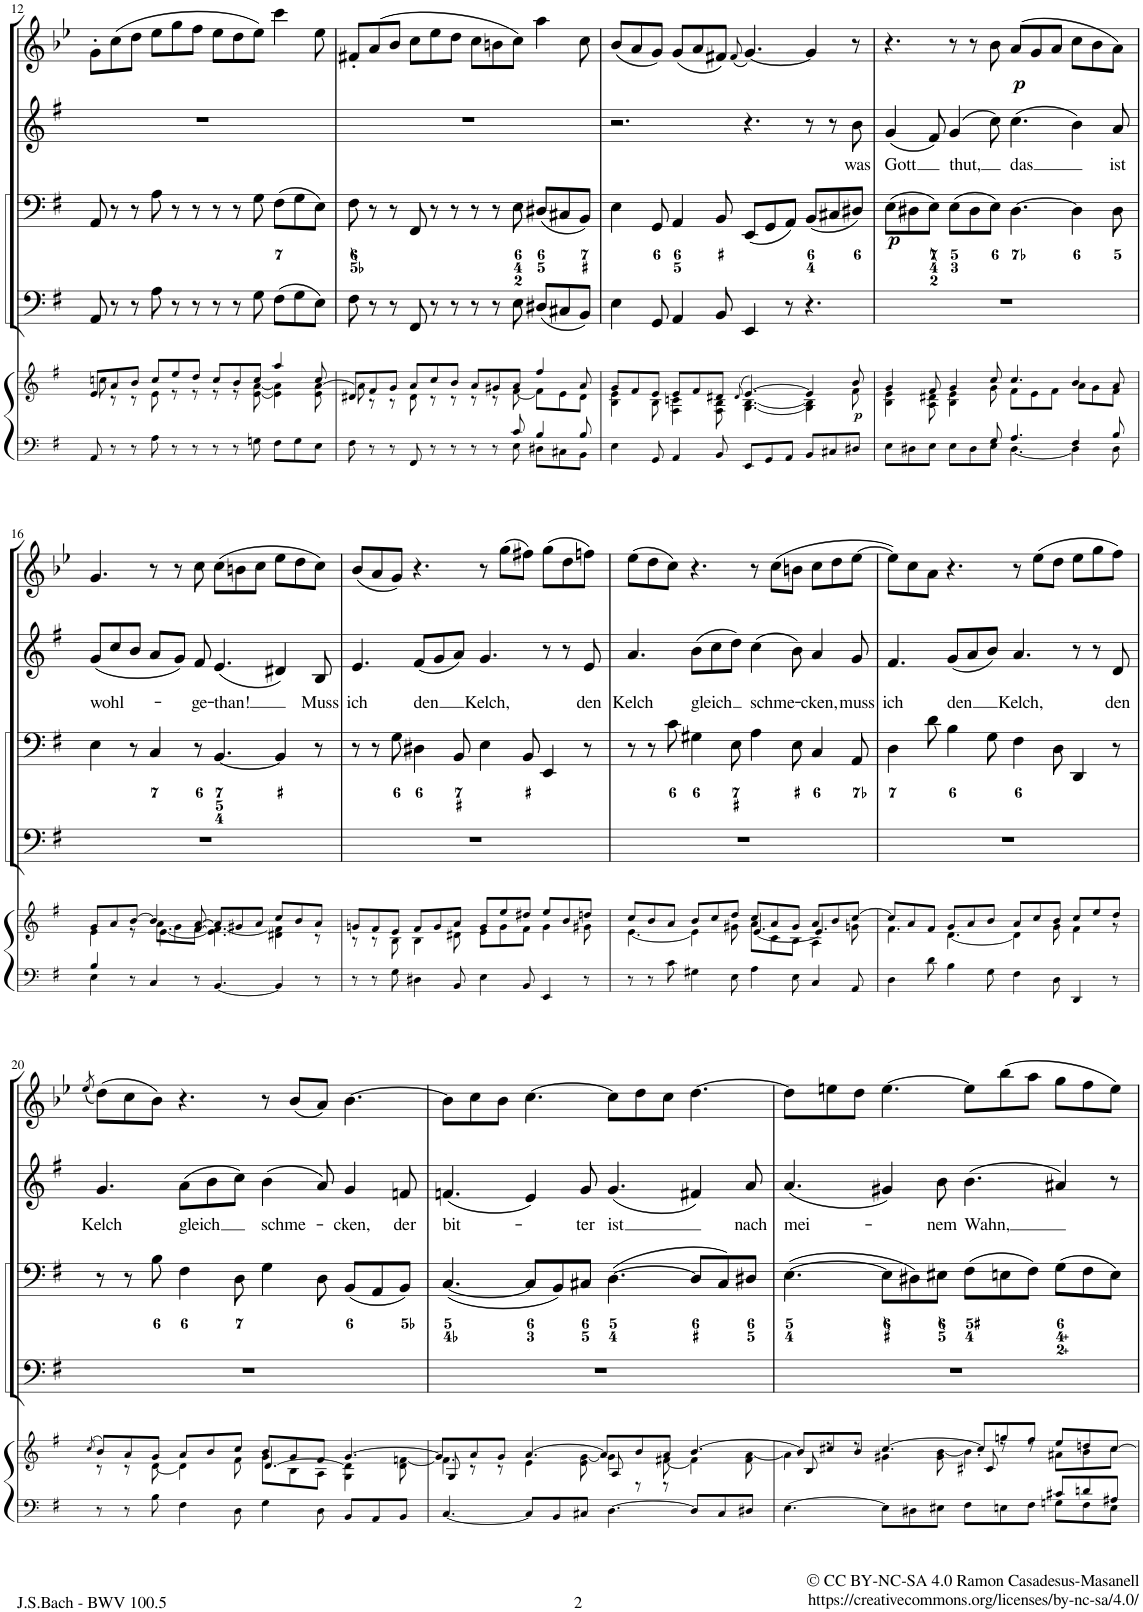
**kern	**kern	**kern	**kern	**kern	**text	**kern
*part5	*part5	*part4	*part3	*part2	*part2	*part1
*staff6	*staff5	*staff4	*staff3	*staff2	*staff2	*staff1
*I"Piano reduction	*	*I"Contrabass	*I"Violoncellos	*I"Alto	*	*I"Oboe d'amore
*I'Pno	*	*I'Cb	*	*	*	*I'Ob
!!LO:PB:g=z
*clefF4	*clefG2	*clefF4	*clefF4	*clefG2	*	*clefG2
*	*	*Trd7c12	*	*	*	*Trd2c3
*k[f#]	*k[f#]	*k[f#]	*k[f#]	*k[f#]	*	*k[b-e-]
*M12/8	*M12/8	*M12/8	*M12/8	*M12/8	*	*M12/8
=12	=12	=12	=12	=12	=12	=12
*	*^	*	*	*	*	*
8AA/	8e/L	8ccn\	8AA/	8AA/	1.r	.	8g'\L
8r	8a/	8r	8r	8r	.	.	(8cc\
8r	8b/J	8r	8r	8r	.	.	8dd\J
8A\	8cc/L	8e\	8A\	8A\	.	.	8ee-\L
8r	8ee/	8r	8r	8r	.	.	8gg\
8r	8dd/J	8r	8r	8r	.	.	8ff\J
8r	8cc/L	8r	8r	8r	.	.	8ee-\L
8r	8b/	8r	8r	8r	.	.	8dd\
8Gn\	8cc/J	[8e\ [8a\	8G\	8G\	.	.	8ee-\J)
8F#\L	4aa/	4e\] 4a\]	(8F#\L	(8F#\L	.	.	4ccc\
8G\	.	.	8G\	8G\	.	.	.
8E\J	8cc/	8e\ [>8a\	8E\J)	8E\J)	.	.	8ee-\
=13	=13	=13	=13	=13	=13	=13	=13
*^	*	*	*	*	*	*	*
8ryy	8F#\	8d#X/L	8a\]	8F#\	8F#\	1.r	.	8f#X'/L
8r	8ryy	8f#/	8r	8r	8r	.	.	(8a/
8r	8ryy	8g/J	8r	8r	8r	.	.	8b-/J
8FF#/	8ryy	8a/L	8d#\	8FF#/	8FF#/	.	.	8cc\L
8r	8ryy	8cc/	8r	8r	8r	.	.	8ee-\
8r	8ryy	8b/J	8r	8r	8r	.	.	8dd\J
8r	8ryy	8a/L	8r	8r	8r	.	.	8cc\L
8r	8ryy	8g#X/	8r	8r	8r	.	.	8bn\
8c/	8E\	8a/J	[8f#\	8E\	8E\	.	.	8cc\J)
4B/	8D#X\L	4ff#/	8f#\L]	(8D#X/L	(8D#X/L	.	.	4aa\
.	8C#X\	.	8e\	8C#X/	8C#X/	.	.	.
8B/	8BB\J	8a/	8d#\J	8BB/J)	8BB/J)	.	.	8cc\
*v	*v	*	*	*	*	*	*	*
=14	=14	=14	=14	=14	=14	=14	=14
4E\	8g/L	4B\ 4e\	4E\	4E\	2.r	.	(8b-/L
.	8f#/	.	.	.	.	.	8a/
8GG/	8e/J	8B\	8GG/	8GG/	.	.	8g/J)
4AA/	8e/L	4F#\ 4cn\	4AA/	4AA/	.	.	(8g/L
.	8f#/	.	.	.	.	.	8a/
8BB/	8d#X/J	8F#\ 8B\	8BB/	8BB/	.	.	8f#X/J)
.	(8qd#/	.	.	.	.	.	(8qf#/
8EE/L	[4.e/)	[4.G\ [4.B\	4EE/	(8EE/L	4.r	.	[4.g/)
8GG/	.	.	.	8GG/	.	.	.
8AA/J	.	.	8r	8AA/J)	.	.	.
8BB/L	4e/]	4G\] 4B\]	4.r	(8BB/L	8r	.	4g/]
8C#X/	.	.	.	8C#X/	8r	.	.
!	!	!	!	!	!	!LO:LY:b	!
8D#X/J	8b/	8f#\	.	8D#X/J)	8b\	was	8r
=15	=15	=15	=15	=15	=15	=15	=15
*^	*	*	*	*	*	*	*
!	!	!	!	!	!	!	!LO:LY:b	!
4.ryy	8E\L	4g/	4B\ 4e\	1.r	(8E\L	(4g/	Gott	4.r
.	8D#X\	.	.	.	8D#X\	.	.	.
.	8E\J	8f#/	8A\ 8d#X\	.	8E\J)	8f#/)	.	.
!	!	!	!	!	!	!	!LO:LY:b	!
4ryy	8E\L	4g/	4B\ 4e\	.	(8E\L	(4g/	thut,	8r
.	8D#\	.	.	.	8D#\	.	.	8r
8G/	8E\J	8cc/	8g\	.	8E\J)	8cc\)	.	8b-\
!	!	!	!	!	!	!	!LO:LY:b	!
4.A/	[4.D#\	4.cc/	8f#\L	.	[4.D#\	(4.cc\	das	(8a/L
.	.	.	8e\	.	.	.	.	8g/
.	.	.	8f#\J	.	.	.	.	8a/J
4F#/	4D#\]	4b/	8a\L	.	4D#\]	4b\)	.	8cc\L
.	.	.	8g\	.	.	.	.	8b-\
!	!	!	!	!	!	!	!LO:LY:b	!
8B/	8D#\	8a/	8f#\J	.	8D#\	8a/	ist	8a\J)
!!LO:LB:g=z
=16	=16	=16	=16	=16	=16	=16	=16	=16
*	*	*	*^	*	*	*	*	*
!	!	!	!	!	!	!	!	!LO:LY:b	!
4B/	4E\	8g/L	4e\	4ryy	1.r	4E\	(8g/L	wohl-	4.g/
.	.	8a/	.	.	.	.	8cc/	.	.
1ryy	8r	[8b/J	8r	8ryy	.	8r	8b/J	.	.
.	4C/	4b/]	8a\L	[4.e\	.	4C/	8a/L	.	8r
.	.	.	8g\	.	.	.	8g/J)	.	8r
!	!	!	!	!	!	!	!	!LO:LY:b	!
.	8r	[8f#/ [8a/	8f#\J	.	.	8r	8f#/	-ge-	8cc\
!	!	!	!	!	!	!	!	!LO:LY:b	!
.	[4.BB/	8a/L]	4.e\] 4.f#\_	4ryy	.	[4.BB/	(4.e/	-than!	(8cc\L
.	.	8g#X/	.	.	.	.	.	.	8bn\
.	.	8a/J	.	2ryy	.	.	.	.	8cc\J
.	4BB/]	8cc/L	4d#X\ 4f#\]	.	.	4BB/]	4d#X/)	.	8ee-\L
4ryy	.	8b/	.	.	.	.	.	.	8dd\
!	!	!	!	!	!	!	!	!LO:LY:b	!
.	8r	8a/J	8r	.	.	8r	8B/	Muss	8cc\J)
*	*	*	*v	*v	*	*	*	*	*
=17	=17	=17	=17	=17	=17	=17	=17	=17
!	!	!	!	!	!	!	!LO:LY:b	!
*v	*v	*	*	*	*	*	*	*
8r	8gn/L	8r	1.r	8r	4.e/	ich	(8b-/L
8r	8f#/	8r	.	8r	.	.	8a/
8G\	8e/J	8B\	.	8G\	.	.	8g/J)
!	!	!	!	!	!	!LO:LY:b	!
4D#X\	8f#/L	4B\	.	4D#X\	(8f#/L	den	4.r
.	8g/	.	.	.	8g/	.	.
8BB/	8a/J	8d#X\	.	8BB/	8a/J)	.	.
!	!	!	!	!	!	!LO:LY:b	!
4E\	8g/L	8e\L	.	4E\	4.g/	Kelch,	8r
.	8ee/	8g\	.	.	.	.	(8gg\L
8BB/	8dd#X/J	8f#\J	.	8BB/	.	.	8ff#X\J)
4EE/	8ee/L	4g\	.	4EE/	8r	.	(8gg\L
.	8b/	.	.	.	8r	.	8dd\
!	!	!	!	!	!	!LO:LY:b	!
8r	8ddn/J	8g#X\	.	8r	8e/	den	8ffn\J)
=18	=18	=18	=18	=18	=18	=18	=18
*	*	*^	*	*	*	*	*
!	!	!	!	!	!	!	!LO:LY:b	!
8r	8cc/L	[4.e\	2.ryy	1.r	8r	4.a/	Kelch	(8ee-\L
8r	8b/	.	.	.	8r	.	.	8dd\
8c\	8a/J	.	.	.	8c\	.	.	8cc\J)
!	!	!	!	!	!	!	!LO:LY:b	!
4G#X\	8b/L	4e\]	.	.	4G#X\	(8b\L	gleich	4.r
.	8cc/	.	.	.	.	8cc\	.	.
8E\	8dd/J	8g#X\	.	.	8E\	8dd\J)	.	.
!	!	!	!	!	!	!	!LO:LY:b	!
4A\	8cc/L	8a\L	[<4.e/	.	4A\	(4cc\	schme-	8r
.	8a/	8c\	.	.	.	.	.	(8cc\L
8E\	8g#/J	8B\J	.	.	8E\	8b\)	.	8bn\J
!	!	!	!	!	!	!	!LO:LY:b	!
4C/	8a/L	4A\	4.e/]	.	4C/	4a/	-cken,	8cc\L
.	8b/	.	.	.	.	.	.	8dd\
!	!	!	!	!	!	!	!LO:LY:b	!
8AA/	[8cc/J	8gn\	.	.	8AA/	8g/	muss	[8ee-\J
*	*	*v	*v	*	*	*	*	*
=19	=19	=19	=19	=19	=19	=19	=19
!	!	!	!	!	!	!LO:LY:b	!
4D\	8cc/L]	4.f#\	1.r	4D\	4.f#/	ich	8ee-\L])
.	8a/	.	.	.	.	.	8cc\
8d\	8f#/J	.	.	8d\	.	.	8a\J
!	!	!	!	!	!	!LO:LY:b	!
4B\	8g/L	[4.d\	.	4B\	(8g/L	den	4.r
.	8a/	.	.	.	8a/	.	.
8G\	8b/J	.	.	8G\	8b/J)	.	.
!	!	!	!	!	!	!LO:LY:b	!
4F#\	8a/L	4d\]	.	4F#\	4.a/	Kelch,	8r
.	8cc/	.	.	.	.	.	(8ee-\L
8D\	8b/J	8g\	.	8D\	.	.	8dd\J
4DD/	8cc/L	4f#\	.	4DD/	8r	.	8ee-\L
.	8ee/	.	.	.	8r	.	8gg\
!	!	!	!	!	!	!LO:LY:b	!
8r	8dd/J	8r	.	8r	8d/	den	8ff\J)
*	*v	*v	*	*	*	*	*
!!LO:LB:g=z
=20	=20	=20	=20	=20	=20	=20
.	(8qcc/	.	.	.	.	(8qee-/
*	*^	*	*	*	*	*
*	*	*^	*	*	*	*	*
!	!	!	!	!	!	!	!LO:LY:b	!
8r	8b/L)	8r	2.ryy	1.r	8r	4.g/	Kelch	(8dd\L)
8r	8a/	8r	.	.	8r	.	.	8cc\
8B\	8g/J	[8d\	.	.	8B\	.	.	8b-\J)
!	!	!	!	!	!	!	!LO:LY:b	!
4F#\	8a/L	4d\]	.	.	4F#\	(8a\L	gleich	4.r
.	8b/	.	.	.	.	8b\	.	.
8D\	8cc/J	8f#\	.	.	8D\	8cc\J)	.	.
!	!	!	!	!	!	!	!LO:LY:b	!
4G\	8b/L	8g\L	[4.d/	.	4G\	(4b\	schme-	8r
.	8g/	8B\	.	.	.	.	.	(8b-/L
8D\	8f#/J	8A\J	.	.	8D\	8a/)	.	8a/J)
!	!	!	!	!	!	!	!LO:LY:b	!
8BB/L	[4.g/	4G\ 4d\]	4.ryy	.	(8BB/L	4g/	-cken,	[4.b-\
8AA/	.	.	.	.	8AA/	.	.	.
!	!	!	!	!	!	!	!LO:LY:b	!
8BB/J	.	8d\ [8fn\	.	.	8BB/J)	8fn/	der	.
=21	=21	=21	=21	=21	=21	=21	=21	=21
!	!	!	!	!	!	!	!LO:LY:b	!
[4.C/	8g/L]	4.f\]	8G/	1.r	([4.C/	(4.fn/	bit-	8b-\L]
.	8a/	.	8r	.	.	.	.	8cc\
.	8g/J	.	8r	.	.	.	.	8b-\J
8C/L]	[4.a/	4e\	4.ryy	.	8C/L]	4e/)	.	[4.cc\
8BB/	.	.	.	.	8BB/)	.	.	.
!	!	!	!	!	!	!	!LO:LY:b	!
8C#X/J	.	8e\ [8g\	.	.	8C#X/J	8g/	-ter	.
!	!	!	!	!	!	!	!LO:LY:b	!
[4.D\	8a/L]	4g\]	8A/	.	([4.D\	(4.g/	ist	8cc\L]
.	8b/	.	8r	.	.	.	.	8dd\
.	8a/J	[8f#X\	8r	.	.	.	.	8cc\J
8D/L]	[4.b/	4f#\]	4.ryy	.	8D/L]	4f#X/)	.	[4.dd\
8C#/	.	.	.	.	8C#/)	.	.	.
!	!	!	!	!	!	!	!LO:LY:b	!
8D#X/J	.	8f#\ [8a\	.	.	8D#X/J	8a/	nach	.
=22	=22	=22	=22	=22	=22	=22	=22	=22
*^	*	*	*	*	*	*	*	*
!	!	!	!	!	!	!	!	!LO:LY:b	!
8ryy	[>4.E\	8b/L]	4.a\]	8B/	1.r	([4.E\	(4.a/	mei-	8dd\L]
8r	.	8cc#X/	.	8ryy	.	.	.	.	8een\
*	*	*	*v	*v	*	*	*	*	*
8r	.	8b/J	.	.	.	.	.	8dd\J
4.ryy	8E\L]	[4.cc#/	4g#X\	.	8E\L]	4g#X/)	.	[4.ee\
.	8D#X\	.	.	.	8D#X\)	.	.	.
!	!	!	!	!	!	!	!LO:LY:b	!
.	8E#X\J	.	8g#\ [8b\	.	8E#X\J	8b\	-nem	.
*	*	*	*^	*	*	*	*	*
!	!	!	!	!	!	!	!	!LO:LY:b	!
8ryy	8F#\L	8cc#/L]	4.b\]	8c#X/	.	(8F#\L	(4.b\	Wahn,	8ee\L]
8r	8En\	8ggn/	.	2ryy	.	8En\	.	.	(8bb-\
8r	8F#\J	8ff#/J	.	.	.	8F#\J)	.	.	8aa\J
8c#X/L	8Gn\L	8ee/L	8a#X\L	.	.	(8G\L	4a#X/)	.	8gg\L
8dn/	8F#\	8ddn/	8b\	.	.	8F#\	.	.	8ff\
8A#X/J	8E\J	[8cc#/J	8cc#\J	8ryy	.	8E\J)	8r	.	8ee\J)
*v	*v	*	*	*	*	*	*	*	*
*	*v	*v	*v	*	*	*	*	*
=	=	=	=	=	=	=
*-	*-	*-	*-	*-	*-	*-
